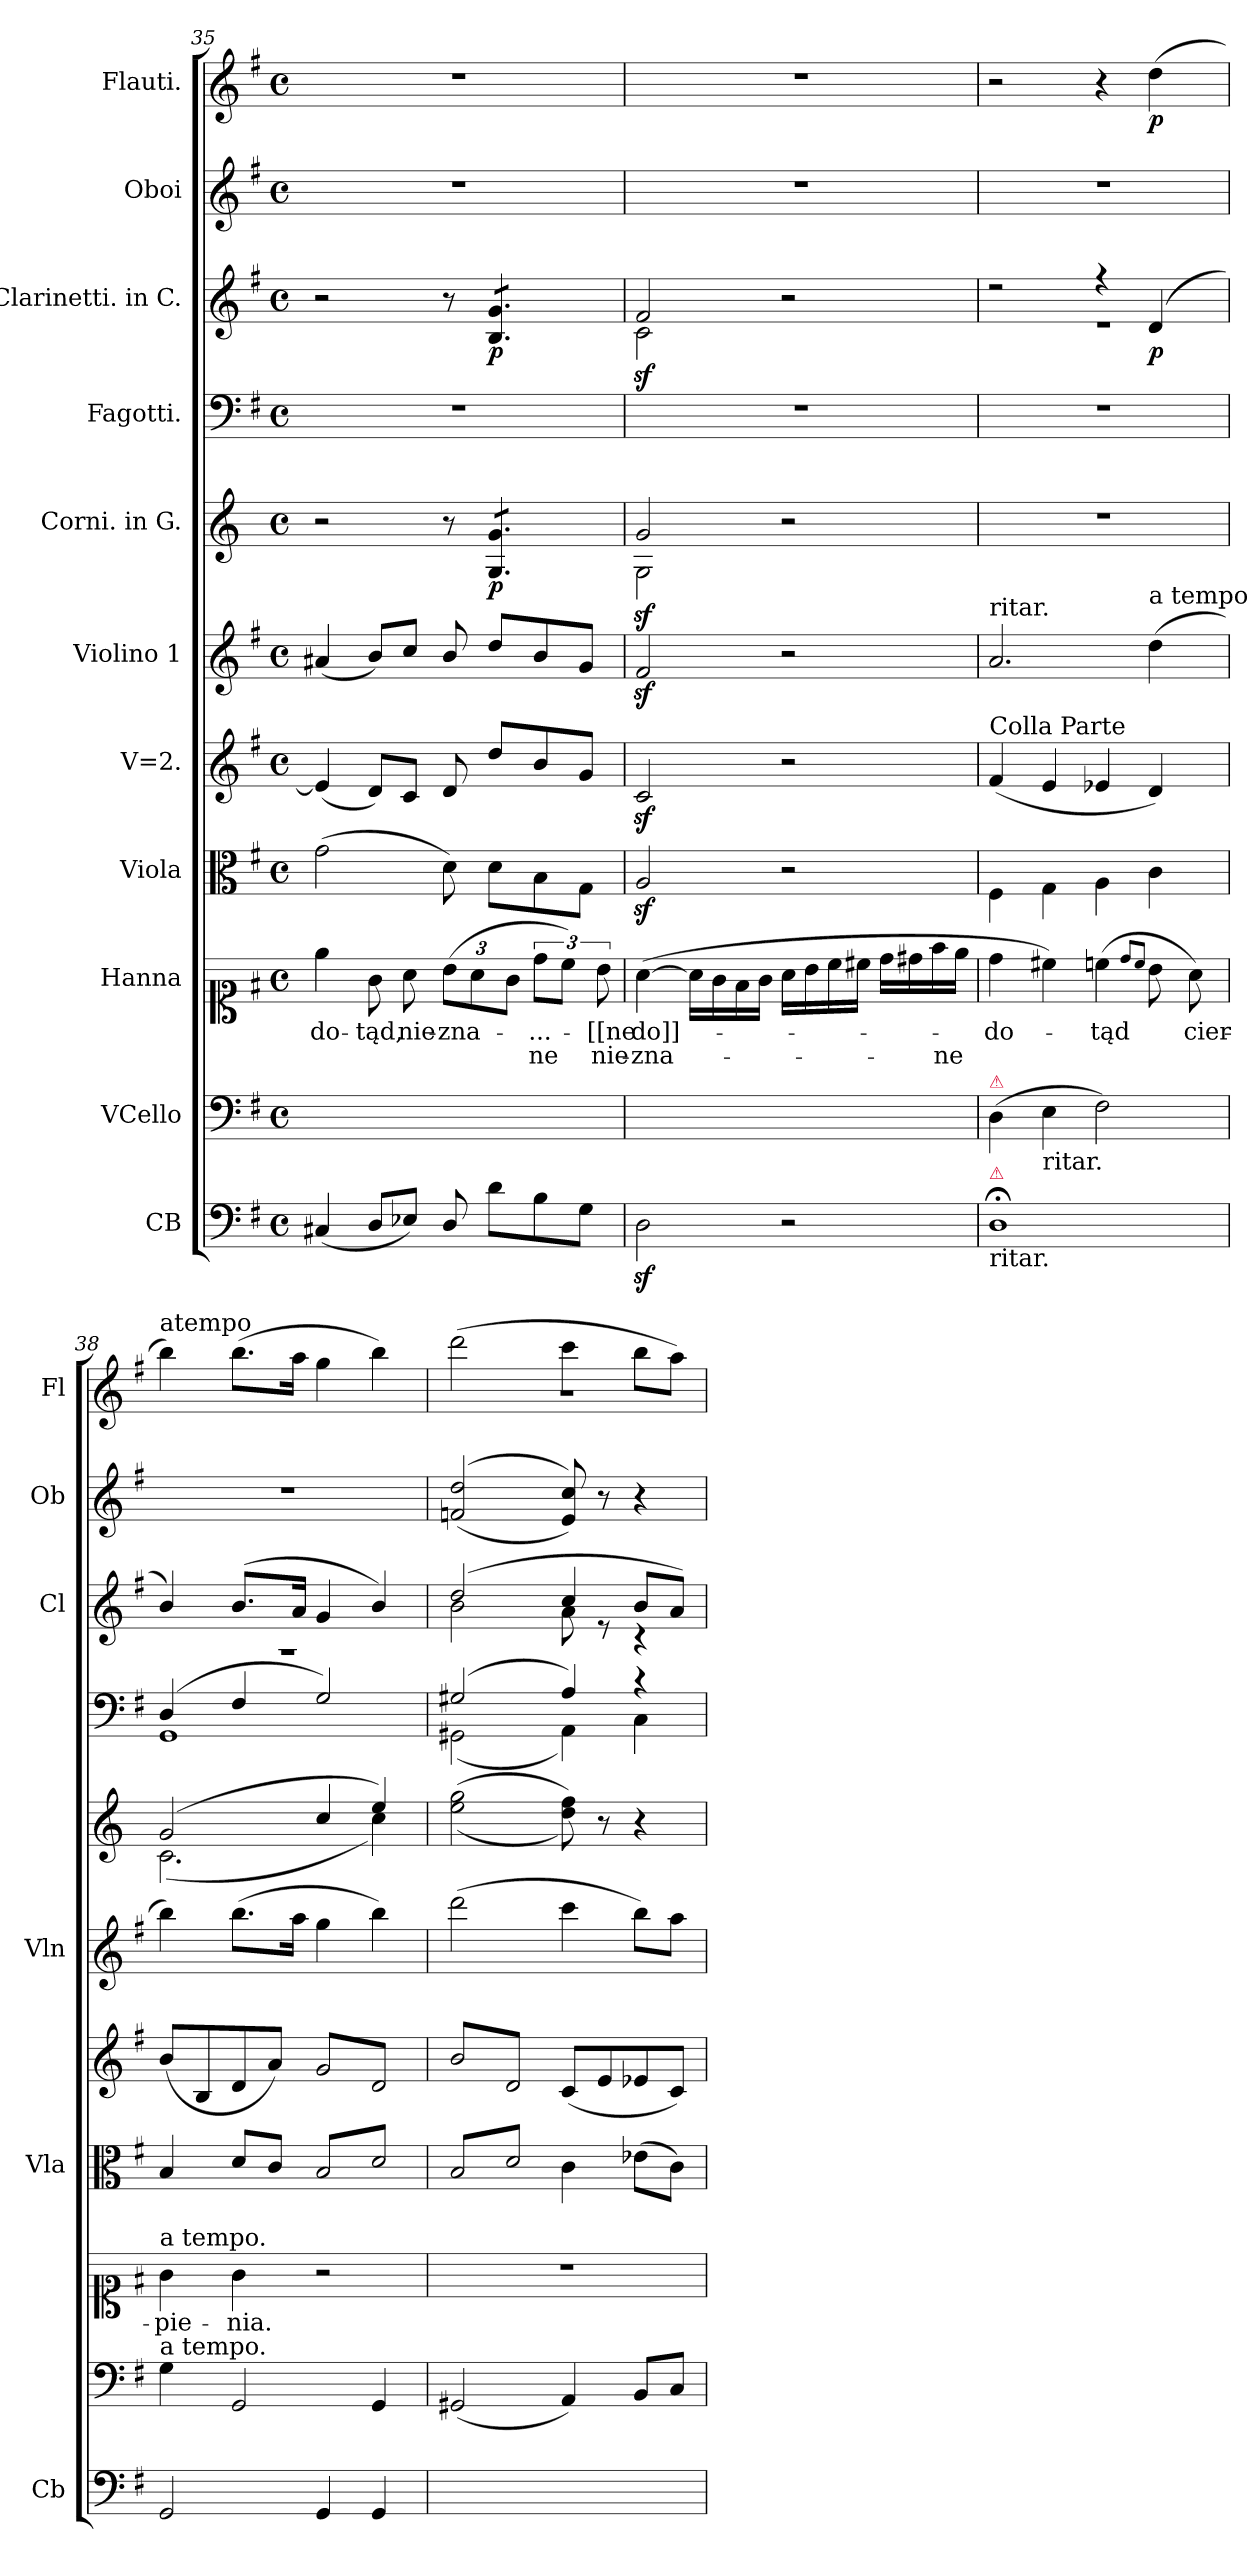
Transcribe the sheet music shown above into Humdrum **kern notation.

**kern	**kern	**kern	**text	**text	**kern	**kern	**kern	**kern	**dynam	**kern	**kern	**dynam	**kern	**kern	**dynam
*part11	*part10	*part9	*part9	*part9	*part8	*part7	*part6	*part5	*part5	*part4	*part3	*part3	*part2	*part1	*part1
*staff11	*staff10	*staff9	*staff9	*staff9	*staff8	*staff7	*staff6	*staff5	*staff5	*staff4	*staff3	*staff3	*staff2	*staff1	*staff1
*I"CB	*I"VCello	*I"Hanna	*	*	*I"Viola	*I"V=2.	*I"Violino 1	*I"Corni. in G.	*	*I"Fagotti.	*I"Clarinetti. in C.	*	*I"Oboi	*I"Flauti.	*
*I'Cb	*	*	*	*	*I'Vla	*	*I'Vln	*	*	*	*I'Cl	*	*I'Ob	*I'Fl	*
*clefF4	*clefF4	*clefC1	*	*	*clefC3	*clefG2	*clefG2	*clefG2	*	*clefF4	*clefG2	*	*clefG2	*clefG2	*
*ITrd8c12	*	*	*	*	*	*	*	*ITrd3c5	*	*	*	*	*	*	*
*k[f#]	*k[f#]	*k[f#]	*	*	*k[f#]	*k[f#]	*k[f#]	*k[f#]	*	*k[f#]	*k[f#]	*	*k[f#]	*k[f#]	*
*M4/4	*M4/4	*M4/4	*	*	*M4/4	*M4/4	*M4/4	*M4/4	*	*M4/4	*M4/4	*	*M4/4	*M4/4	*
*met(c)	*met(c)	*met(c)	*	*	*met(c)	*met(c)	*met(c)	*met(c)	*	*met(c)	*met(c)	*	*met(c)	*met(c)	*
=35	=35	=35	=35	=35	=35	=35	=35	=35	=35	=35	=35	=35	=35	=35	=35
(4CC#X/	4C#X/yy	4ee\	do-	.	(2g\	(4e/]	(4a#X/	2r	.	1r	2r	.	1r	1r	.
8DD/L	8D/Lyy	8g\	-tąd,	.	.	8d/L)	8b/L)	.	.	.	.	.	.	.	.
8EE-X/J)	8E-X/Jyy	8a\	nie-	.	.	8c/J	8cc/J	.	.	.	.	.	.	.	.
8DD/	8D/yy	(12b\L	-zna-	.	8d\)	8d/	8b/	8r	.	.	8r	.	.	.	.
.	.	12a\	.	.	.	.	.	.	.	.	.	.	.	.	.
!	!	!	!	!	!	!	!	!	!LO:DY:b	!	!	!LO:DY:b	!	!	!
*	*	*	*	*	*	*	*	*tremolo	*	*	*	*	*	*	*
*	*	*	*	*	*	*	*	*	*	*	*tremolo	*	*	*	*
8D\L	8d\Lyy	.	.	.	8d\L	8dd/L	8dd/L	8D/ 8d/L	p	.	8B/ 8g/L	p	.	.	.
.	.	12g\J	.	.	.	.	.	.	.	.	.	.	.	.	.
8BB\	8B\yy	12dd\L	-...-	ne	8B\	8b/	8b/	8D/ 8d/	.	.	8B/ 8g/	.	.	.	.
.	.	12cc\J)	.	.	.	.	.	.	.	.	.	.	.	.	.
8GG\J	8G\Jyy	.	.	.	8G\J	8g/J	8g/J	8D/ 8d/J	.	.	8B/ 8g/J	.	.	.	.
*	*	*	*	*	*	*	*	*	*	*	*Xtremolo	*	*	*	*
*	*	*	*	*	*	*	*	*Xtremolo	*	*	*	*	*	*	*
.	.	12b\	-[[ne	nie-	.	.	.	.	.	.	.	.	.	.	.
=36	=36	=36	=36	=36	=36	=36	=36	=36	=36	=36	=36	=36	=36	=36	=36
*	*	*	*	*	*	*	*	*^	*	*	*^	*	*	*	*
2DDz\	2D\yy	([4a\	do]]-	-zna-	2Az/	2cz/	2f#z/	2d/	2Dz\	.	1r	2f#/	2cz\	.	1r	1r	.
.	.	16a\LL]	.	.	.	.	.	.	.	.	.	.	.	.	.	.	.
.	.	16g\	.	.	.	.	.	.	.	.	.	.	.	.	.	.	.
.	.	16f#\	.	.	.	.	.	.	.	.	.	.	.	.	.	.	.
.	.	16g\JJ	.	.	.	.	.	.	.	.	.	.	.	.	.	.	.
2r	2ryy	16a\LL	.	.	2r	2r	2r	2r	2ryy	.	.	2r	2ryy	.	.	.	.
.	.	16b\	.	.	.	.	.	.	.	.	.	.	.	.	.	.	.
.	.	16cc\	.	.	.	.	.	.	.	.	.	.	.	.	.	.	.
.	.	16cc#X\JJ	.	.	.	.	.	.	.	.	.	.	.	.	.	.	.
.	.	16dd\LL	.	.	.	.	.	.	.	.	.	.	.	.	.	.	.
.	.	16dd#X\	.	.	.	.	.	.	.	.	.	.	.	.	.	.	.
.	.	16ff#\	.	.	.	.	.	.	.	.	.	.	.	.	.	.	.
.	.	16ee\JJ	.	-ne	.	.	.	.	.	.	.	.	.	.	.	.	.
*	*	*	*	*	*	*	*	*v	*v	*	*	*	*	*	*	*	*
=37	=37	=37	=37	=37	=37	=37	=37	=37	=37	=37	=37	=37	=37	=37	=37	=37
!	!	!	!	!	!	!	!LO:TX:a:t=ritar.	!	!	!	!	!	!	!	!	!
!	!	!	!	!	!	!LO:TX:a:t=Colla Parte	!	!	!	!	!	!	!	!	!	!
!	!LO:TX:a:color=crimson:t=⚠	!	!	!	!	!	!	!	!	!	!	!	!	!	!	!
!LO:TX:b:t=ritar.	!	!	!	!	!	!	!	!	!	!	!	!	!	!	!	!
!LO:TX:a:color=crimson:t=⚠	!	!	!	!	!	!	!	!	!	!	!	!	!	!	!	!
1DD;<	(4D\	4dd\	-do-	.	4F#\	(4f#/	2.a/	1r	.	1r	2r	1re	.	1r	2r	.
!	!LO:TX:b:t=ritar.	!	!	!	!	!	!	!	!	!	!	!	!	!	!	!
.	4E\	4cc#X\)	.	.	4G\	4e/	.	.	.	.	.	.	.	.	.	.
.	2F#\)	(4ccn\	-tąd	.	4A\	4e-X/	.	.	.	.	4r	.	.	.	4r	.
.	.	8qqdd/L	.	.	.	.	.	.	.	.	.	.	.	.	.	.
.	.	8qqcc/J	.	.	.	.	.	.	.	.	.	.	.	.	.	.
!	!	!	!	!	!	!	!LO:TX:a:t=a tempo	!	!	!	!	!	!	!	!	!
!	!	!	!	!	!	!	!	!	!	!	!	!	!LO:DY:b	!	!	!LO:DY:b
.	.	8b\	.	.	4c\	4d/)	(<4dd\	.	.	.	(<4d/	.	p	.	(4dd\	p
.	.	8a\)	cier-	.	.	.	.	.	.	.	.	.	.	.	.	.
=38	=38	=38	=38	=38	=38	=38	=38	=38	=38	=38	=38	=38	=38	=38	=38	=38
*	*	*	*	*	*	*	*	*^	*	*^	*	*	*	*	*	*
!	!	!	!	!	!	!	!	!	!	!	!	!	!	!	!	!	!LO:TX:a:t=atempo	!
!	!	!LO:TX:a:t=a tempo.	!	!	!	!	!	!	!	!	!	!	!	!	!	!	!	!
!	!LO:TX:a:t=a tempo.	!	!	!	!	!	!	!	!	!	!	!	!	!	!	!	!	!
2GGG/	4G\	4g\	-pie-	.	4B/	(8b/L	4bb\)	(2d/	(2.G\	.	(<4D/	1GG	4b/)	1rA	.	1r	4bb\)	.
.	.	.	.	.	.	8B/	.	.	.	.	.	.	.	.	.	.	.	.
.	2GG/	4g\	-nia.	.	8d/L	8d/	(8.bb\L	.	.	.	4F#/	.	(<8.b/L	.	.	.	(8.bb\L	.
.	.	.	.	.	8c/J	8a/J)	.	.	.	.	.	.	.	.	.	.	.	.
.	.	.	.	.	.	.	16aa\Jk	.	.	.	.	.	16a/Jk	.	.	.	16aa\Jk	.
*	*	*	*	*	*tremolo	*	*	*	*	*	*	*	*	*	*	*	*	*
*	*	*	*	*	*	*tremolo	*	*	*	*	*	*	*	*	*	*	*	*
4GGG/	.	2r	.	.	8B/L	(8g/L	4gg\	4g/	.	.	2G/)	.	4g/	.	.	.	4gg\	.
.	.	.	.	.	8d/	8d/)	.	.	.	.	.	.	.	.	.	.	.	.
4GGG/	4GG/	.	.	.	8B/	8g/	4bb\)	4b/)	4g\)	.	.	.	4b/)	.	.	.	4bb\)	.
.	.	.	.	.	8d/J	8d/)J	.	.	.	.	.	.	.	.	.	.	.	.
*	*	*	*	*	*	*	*	*v	*v	*	*	*	*	*	*	*	*	*
=39	=39	=39	=39	=39	=39	=39	=39	=39	=39	=39	=39	=39	=39	=39	=39	=39	=39
*	*	*	*	*	*	*	*	*	*	*	*	*	*	*	*	*^	*
2GGG#X/yy	(2GG#X/	1r	.	.	(8B/L	(8b/L	(2ddd\	(<(>2b\ 2dd\	.	(2G#X/	(2GG#X\	(2dd/	2b\	.	(<(>2fn/ 2dd/	(2ddd\	1r	.
.	.	.	.	.	8d/)	8d/)	.	.	.	.	.	.	.	.	.	.	.	.
.	.	.	.	.	8B/	8b/	.	.	.	.	.	.	.	.	.	.	.	.
.	.	.	.	.	8d/)J	8d/)J	.	.	.	.	.	.	.	.	.	.	.	.
*	*	*	*	*	*	*Xtremolo	*	*	*	*	*	*	*	*	*	*	*	*
*	*	*	*	*	*Xtremolo	*	*	*	*	*	*	*	*	*	*	*	*	*
4AAA/yy	4AA/)	.	.	.	4c\	(8c/L	4ccc\	8a\ 8cc\))	.	4A/)	4AA\)	4cc/	8a\	.	8e/ 8cc/))	4ccc\	.	.
.	.	.	.	.	.	8e/	.	8r	.	.	.	.	8r	.	8r	.	.	.
8BBB/Lyy	8BB/L	.	.	.	(8e-X\L	8e-X/	8bb\L)	4r	.	4r	4C\	8b/L	4r	.	4r	8bb\L	.	.
8CC/Jyy	8C/J	.	.	.	8c\J)	8c/J)	8aa\J	.	.	.	.	8a/J)	.	.	.	8aa\J)	.	.
*	*	*	*	*	*	*	*	*	*	*v	*v	*	*	*	*	*v	*v	*
*	*	*	*	*	*	*	*	*	*	*	*v	*v	*	*	*	*
=	=	=	=	=	=	=	=	=	=	=	=	=	=	=	=
*-	*-	*-	*-	*-	*-	*-	*-	*-	*-	*-	*-	*-	*-	*-	*-
